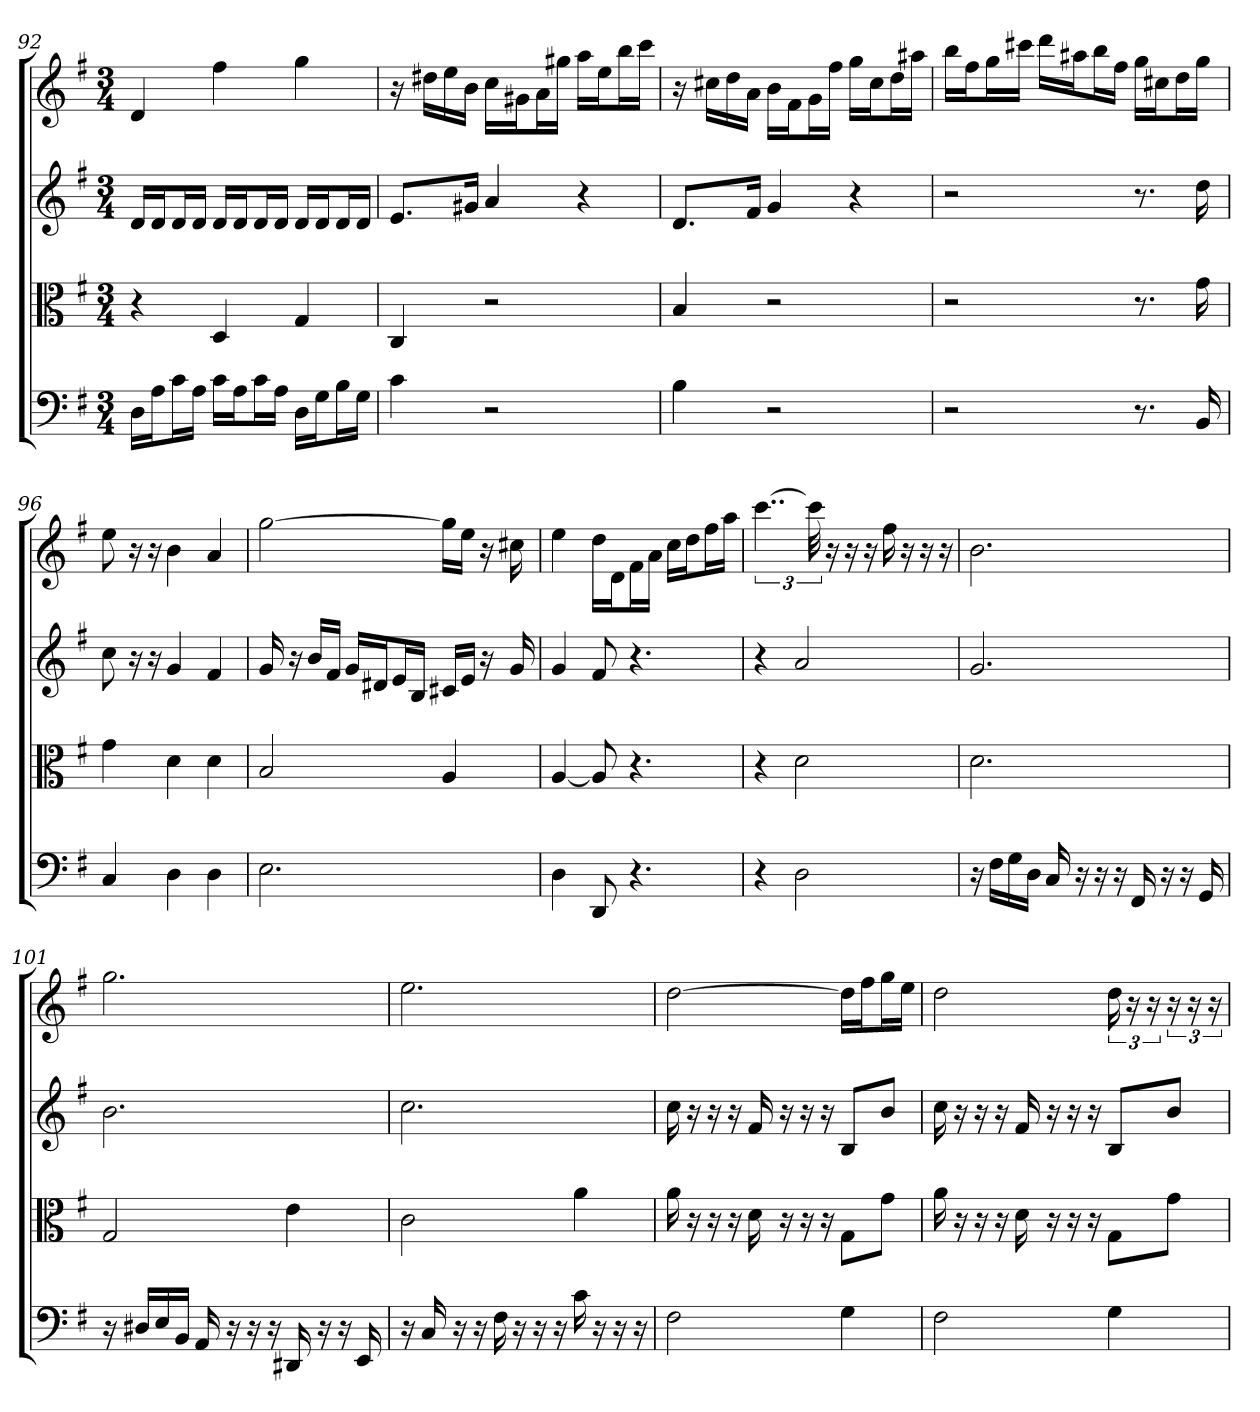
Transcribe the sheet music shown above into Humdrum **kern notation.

**kern	**kern	**kern	**kern
*part4	*part3	*part2	*part1
*staff4	*staff3	*staff2	*staff1
*clefF4	*clefC3	*clefG2	*clefG2
*k[f#]	*k[f#]	*k[f#]	*k[f#]
*G:	*G:	*G:	*G:
*M3/4	*M3/4	*M3/4	*M3/4
=92	=92	=92	=92
16D\LL	4r	16d/LL	4d
16A\J	.	16d/J	.
16c\L	.	16d/L	.
16A\JJ	.	16d/JJ	.
16c\LL	4D	16d/LL	4ff#
16A\J	.	16d/J	.
16c\L	.	16d/L	.
16A\JJ	.	16d/JJ	.
16D\LL	4G	16d/LL	4gg
16G\J	.	16d/J	.
16B\L	.	16d/L	.
16G\JJ	.	16d/JJ	.
=93	=93	=93	=93
4c	4C	8.e/L	16r
.	.	.	16dd#X\LL
.	.	.	16ee\
.	.	16g#X/Jk	16b\JJ
2r	2r	4a	16cc\LL
.	.	.	16g#X\J
.	.	.	16a\L
.	.	.	16gg#X\JJ
.	.	4r	16aa\LL
.	.	.	16ee\J
.	.	.	16bb\L
.	.	.	16ccc\JJ
=94	=94	=94	=94
4B	4B	8.d/L	16r
.	.	.	16cc#X\LL
.	.	.	16dd\
.	.	16f#/Jk	16a\JJ
2r	2r	4g	16b\LL
.	.	.	16f#\J
.	.	.	16g\L
.	.	.	16ff#\JJ
.	.	4r	16gg\LL
.	.	.	16cc#\J
.	.	.	16dd\L
.	.	.	16aa#X\JJ
=95	=95	=95	=95
2r	2r	2r	16bb\LL
.	.	.	16ff#\J
.	.	.	16gg\L
.	.	.	16ccc#X\JJ
.	.	.	16ddd\LL
.	.	.	16aa#X\J
.	.	.	16bb\L
.	.	.	16ff#\JJ
8.r	8.r	8.r	16gg\LL
.	.	.	16cc#X\J
.	.	.	16dd\L
16BB	16g	16dd	16gg\JJ
=96	=96	=96	=96
4C	4g	8cc	8ee
.	.	16r	16r
.	.	16r	16r
4D	4d	4g	4b
4D	4d	4f#	4a
=97	=97	=97	=97
2.E	2B	16g	[2gg
.	.	16r	.
.	.	16b/LL	.
.	.	16f#/JJ	.
.	.	16g/LL	.
.	.	16d#X/J	.
.	.	16e/L	.
.	.	16B/JJ	.
.	4A	16c#X/LL	16gg\LL]
.	.	16e/JJ	16ee\JJ
.	.	16r	16r
.	.	16g	16cc#X
=98	=98	=98	=98
4D	[4A	4g	4ee
8DD	8A]	8f#	16dd\LL
.	.	.	16d\J
4.r	4.r	4.r	16f#\L
.	.	.	16a\JJ
.	.	.	16cc\LL
.	.	.	16dd\J
.	.	.	16ff#\L
.	.	.	16aa\JJ
=99	=99	=99	=99
4r	4r	4r	[6..ccc
2D	2d	2a	.
.	.	.	48ccc]
.	.	.	16r
.	.	.	16r
.	.	.	16r
.	.	.	16ff#
.	.	.	16r
.	.	.	16r
.	.	.	16r
=100	=100	=100	=100
16r	2.d	2.g	2.b
16F#\LL	.	.	.
16G\	.	.	.
16D\JJ	.	.	.
16C	.	.	.
16r	.	.	.
16r	.	.	.
16r	.	.	.
16FF#	.	.	.
16r	.	.	.
16r	.	.	.
16GG	.	.	.
=101	=101	=101	=101
16r	2G	2.b	2.gg
16D#X/LL	.	.	.
16E/	.	.	.
16BB/JJ	.	.	.
16AA	.	.	.
16r	.	.	.
16r	.	.	.
16r	.	.	.
16DD#X	4e	.	.
16r	.	.	.
16r	.	.	.
16EE	.	.	.
=102	=102	=102	=102
16r	2c	2.cc	2.ee
16C	.	.	.
16r	.	.	.
16r	.	.	.
16F#	.	.	.
16r	.	.	.
16r	.	.	.
16r	.	.	.
16c	4a	.	.
16r	.	.	.
16r	.	.	.
16r	.	.	.
=103	=103	=103	=103
2F#	16a	16cc	[2dd
.	16r	16r	.
.	16r	16r	.
.	16r	16r	.
.	16d	16f#	.
.	16r	16r	.
.	16r	16r	.
.	16r	16r	.
4G	8G\L	8B/L	16dd\LL]
.	.	.	16ff#\J
.	8g\J	8b/J	16gg\L
.	.	.	16ee\JJ
=104	=104	=104	=104
2F#	16a	16cc	2dd
.	16r	16r	.
.	16r	16r	.
.	16r	16r	.
.	16d	16f#	.
.	16r	16r	.
.	16r	16r	.
.	16r	16r	.
4G	8G\L	8B/L	24dd
.	.	.	24r
.	.	.	24r
.	8g\J	8b/J	24r
.	.	.	24r
.	.	.	24r
=	=	=	=
*-	*-	*-	*-
